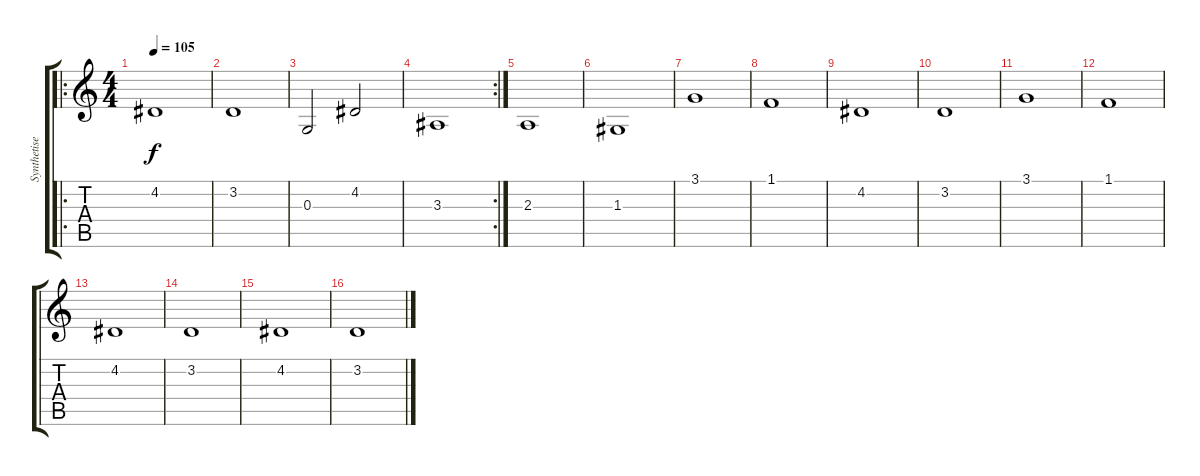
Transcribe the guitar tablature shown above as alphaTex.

\track ("Synthetiseur" "Synthetise") {instrument synthstrings1}
\staff {score tabs}
\tuning (E4 B3 G3 D3 A2 E2) {hide}
\ro
\ts (4 4)
\tempo 105
\clef g2
\ks c
4.2.1{dy f} |
3.2.1 |
0.3.2 4.2.2 |
\rc 2
3.3.1 |
2.3.1 |
1.3.1 |
3.1.1 |
1.1.1 |
4.2.1 |
3.2.1 |
3.1.1 |
1.1.1 |
4.2.1 |
3.2.1 |
4.2.1 |
3.2.1
